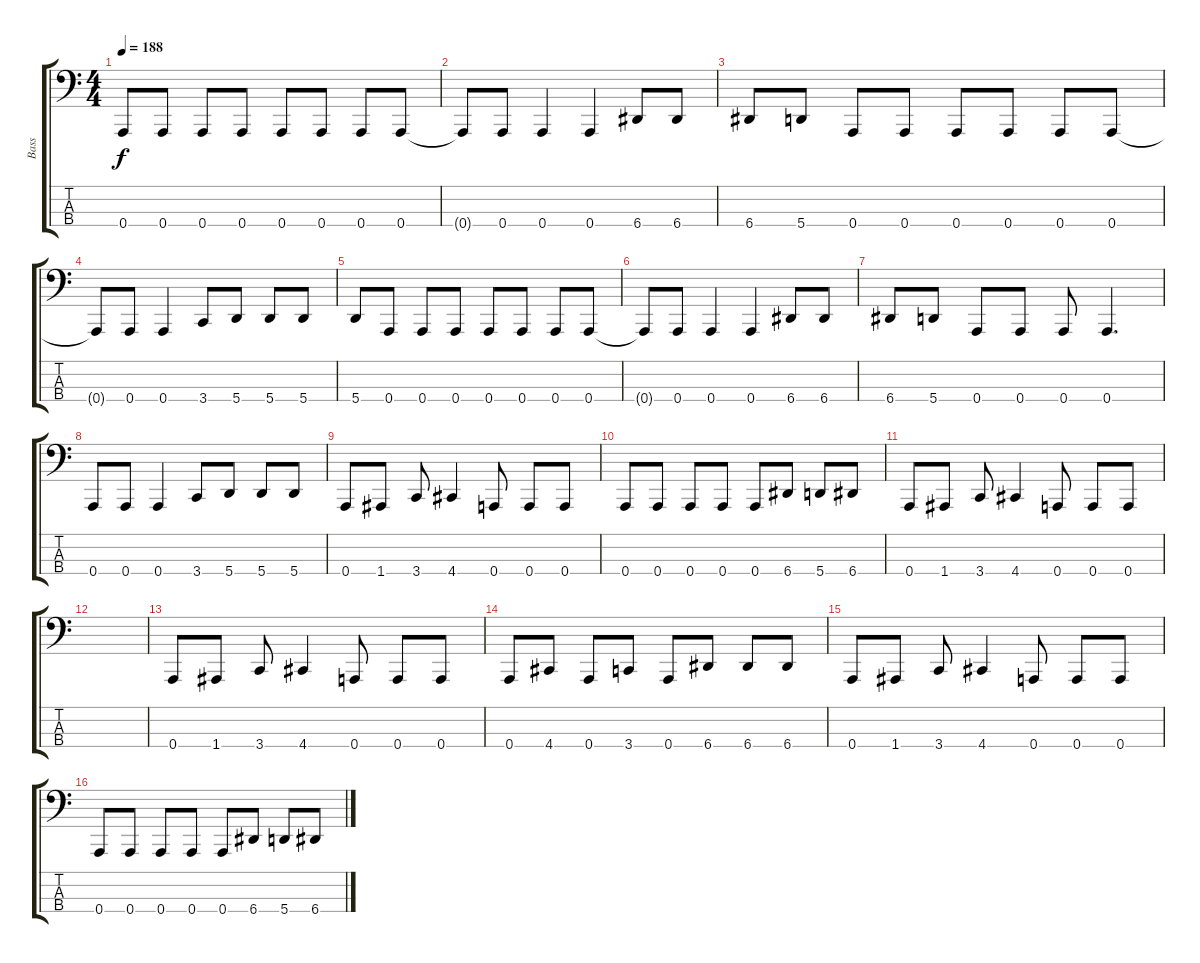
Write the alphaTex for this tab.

\track ("Bass" "Bass") {instrument electricbasspick}
\staff {score tabs}
\tuning (D2 A1 E1 A0) {hide}
\ts (4 4)
\tempo 188
\clef f4
\ks c
0.4.8{dy f} 0.4.8 0.4.8 0.4.8 0.4.8 0.4.8 0.4.8 0.4.8 |
0.4{t}.8 0.4.8 0.4.4 0.4.4 6.4.8 6.4.8 |
6.4.8 5.4.8 0.4.8 0.4.8 0.4.8 0.4.8 0.4.8 0.4.8 |
0.4{t}.8 0.4.8 0.4.4 3.4.8 5.4.8 5.4.8 5.4.8 |
5.4.8 0.4.8 0.4.8 0.4.8 0.4.8 0.4.8 0.4.8 0.4.8 |
0.4{t}.8 0.4.8 0.4.4 0.4.4 6.4.8 6.4.8 |
6.4.8 5.4.8 0.4.8 0.4.8 0.4.8 0.4.4{d} |
0.4.8 0.4.8 0.4.4 3.4.8 5.4.8 5.4.8 5.4.8 |
0.4.8 1.4.8 3.4.8 4.4.4 0.4.8 0.4.8 0.4.8 |
0.4.8 0.4.8 0.4.8 0.4.8 0.4.8 6.4.8 5.4.8 6.4.8 |
0.4.8 1.4.8 3.4.8 4.4.4 0.4.8 0.4.8 0.4.8 |
|
0.4.8 1.4.8 3.4.8 4.4.4 0.4.8 0.4.8 0.4.8 |
0.4.8 4.4.8 0.4.8 3.4.8 0.4.8 6.4.8 6.4.8 6.4.8 |
0.4.8 1.4.8 3.4.8 4.4.4 0.4.8 0.4.8 0.4.8 |
0.4.8 0.4.8 0.4.8 0.4.8 0.4.8 6.4.8 5.4.8 6.4.8
